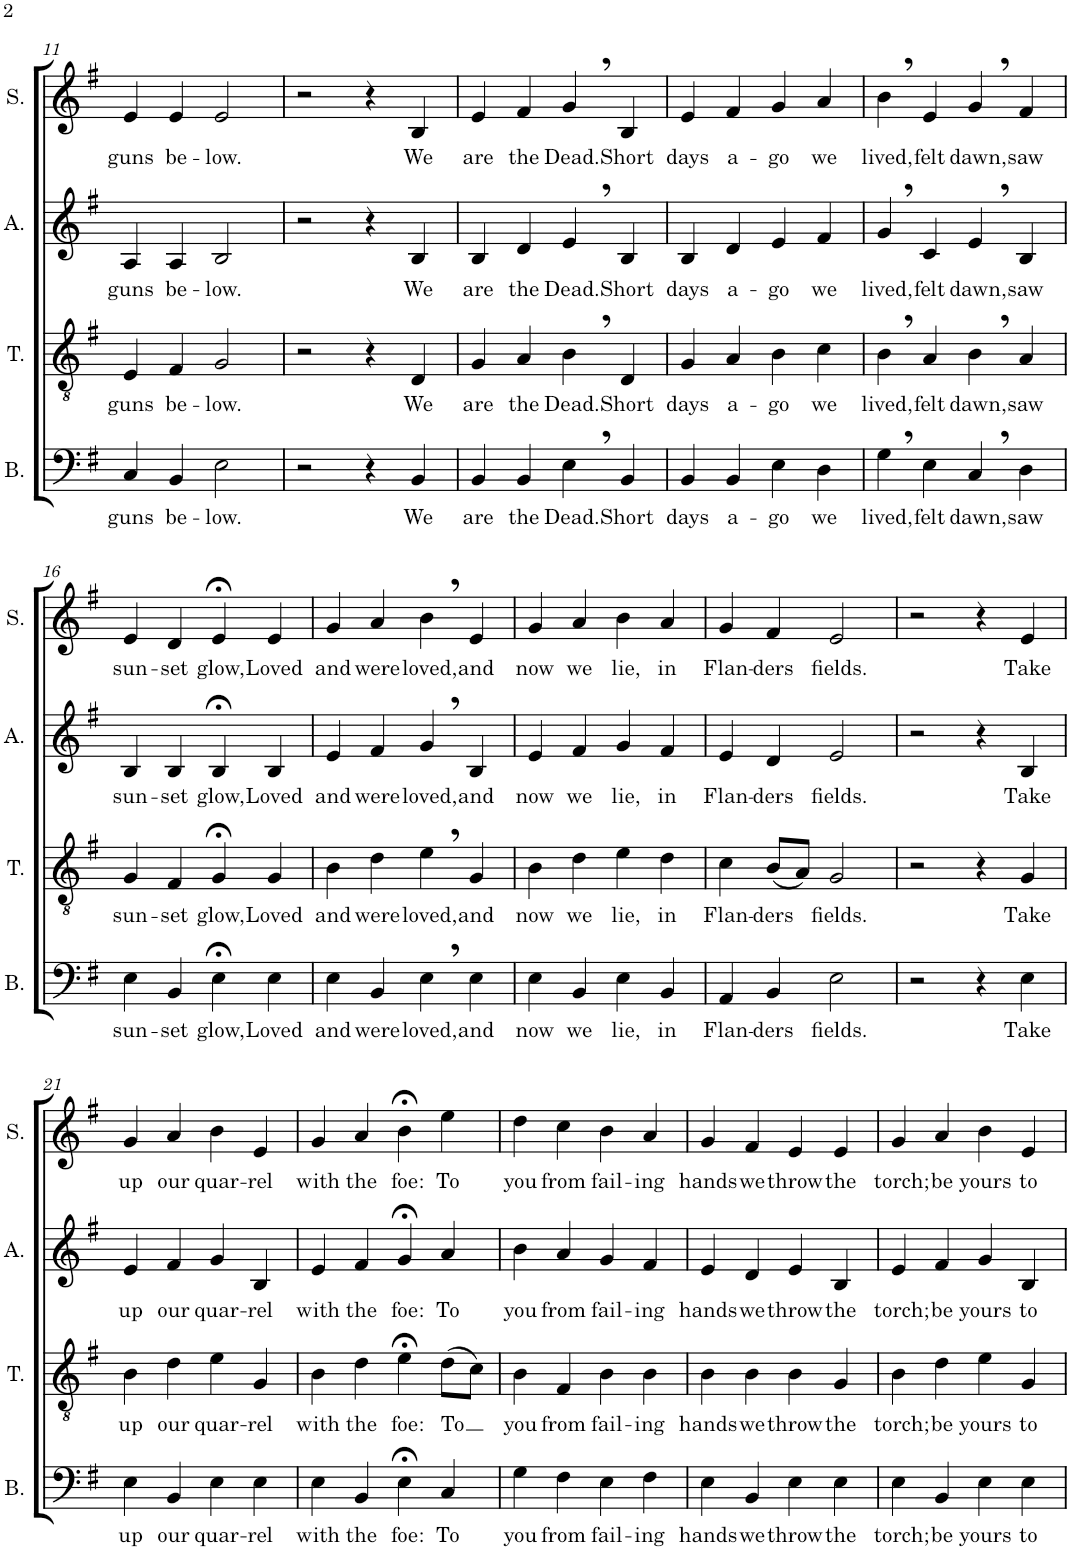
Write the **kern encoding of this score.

**kern	**text	**kern	**text	**kern	**text	**kern	**text
*part4	*part4	*part3	*part3	*part2	*part2	*part1	*part1
*staff4	*staff4	*staff3	*staff3	*staff2	*staff2	*staff1	*staff1
*I"Bass	*	*I"Tenor	*	*I"Alto	*	*I"Soprano	*
*I'B.	*	*I'T.	*	*I'A.	*	*I'S.	*
!!LO:PB:g=z
*clefF4	*	*clefGv2	*	*clefG2	*	*clefG2	*
*k[f#]	*	*k[f#]	*	*k[f#]	*	*k[f#]	*
*M4/4	*	*M4/4	*	*M4/4	*	*M4/4	*
=11	=11	=11	=11	=11	=11	=11	=11
!	!LO:LY:b	!	!LO:LY:b	!	!LO:LY:b	!	!LO:LY:b
4C/	guns	4E/	guns	4A/	guns	4e/	guns
!	!LO:LY:b	!	!LO:LY:b	!	!LO:LY:b	!	!LO:LY:b
4BB/	be-	4F#/	be-	4A/	be-	4e/	be-
!	!LO:LY:b	!	!LO:LY:b	!	!LO:LY:b	!	!LO:LY:b
2E\	-low.	2G/	-low.	2B/	-low.	2e/	-low.
=12	=12	=12	=12	=12	=12	=12	=12
2r	.	2r	.	2r	.	2r	.
4r	.	4r	.	4r	.	4r	.
!	!LO:LY:b	!	!LO:LY:b	!	!LO:LY:b	!	!LO:LY:b
4BB/	We	4D/	We	4B/	We	4B/	We
=13	=13	=13	=13	=13	=13	=13	=13
!	!LO:LY:b	!	!LO:LY:b	!	!LO:LY:b	!	!LO:LY:b
4BB/	are	4G/	are	4B/	are	4e/	are
!	!LO:LY:b	!	!LO:LY:b	!	!LO:LY:b	!	!LO:LY:b
4BB/	the	4A/	the	4d/	the	4f#/	the
!	!LO:LY:b	!	!LO:LY:b	!	!LO:LY:b	!	!LO:LY:b
4E,\	Dead.	4B,\	Dead.	4e,/	Dead.	4g,/	Dead.
!	!LO:LY:b	!	!LO:LY:b	!	!LO:LY:b	!	!LO:LY:b
4BB/	Short	4D/	Short	4B/	Short	4B/	Short
=14	=14	=14	=14	=14	=14	=14	=14
!	!LO:LY:b	!	!LO:LY:b	!	!LO:LY:b	!	!LO:LY:b
4BB/	days	4G/	days	4B/	days	4e/	days
!	!LO:LY:b	!	!LO:LY:b	!	!LO:LY:b	!	!LO:LY:b
4BB/	a-	4A/	a-	4d/	a-	4f#/	a-
!	!LO:LY:b	!	!LO:LY:b	!	!LO:LY:b	!	!LO:LY:b
4E\	-go	4B\	-go	4e/	-go	4g/	-go
!	!LO:LY:b	!	!LO:LY:b	!	!LO:LY:b	!	!LO:LY:b
4D\	we	4c\	we	4f#/	we	4a/	we
=15	=15	=15	=15	=15	=15	=15	=15
!	!LO:LY:b	!	!LO:LY:b	!	!LO:LY:b	!	!LO:LY:b
4G,\	lived,	4B,\	lived,	4g,/	lived,	4b,\	lived,
!	!LO:LY:b	!	!LO:LY:b	!	!LO:LY:b	!	!LO:LY:b
4E\	felt	4A/	felt	4c/	felt	4e/	felt
!	!LO:LY:b	!	!LO:LY:b	!	!LO:LY:b	!	!LO:LY:b
4C,/	dawn,	4B,\	dawn,	4e,/	dawn,	4g,/	dawn,
!	!LO:LY:b	!	!LO:LY:b	!	!LO:LY:b	!	!LO:LY:b
4D\	saw	4A/	saw	4B/	saw	4f#/	saw
!!LO:LB:g=z
=16	=16	=16	=16	=16	=16	=16	=16
!	!LO:LY:b	!	!LO:LY:b	!	!LO:LY:b	!	!LO:LY:b
4E\	sun-	4G/	sun-	4B/	sun-	4e/	sun-
!	!LO:LY:b	!	!LO:LY:b	!	!LO:LY:b	!	!LO:LY:b
4BB/	-set	4F#/	-set	4B/	-set	4d/	-set
!	!LO:LY:b	!	!LO:LY:b	!	!LO:LY:b	!	!LO:LY:b
4E;<\	glow,	4G;</	glow,	4B;</	glow,	4e;</	glow,
!	!LO:LY:b	!	!LO:LY:b	!	!LO:LY:b	!	!LO:LY:b
4E\	Loved	4G/	Loved	4B/	Loved	4e/	Loved
=17	=17	=17	=17	=17	=17	=17	=17
!	!LO:LY:b	!	!LO:LY:b	!	!LO:LY:b	!	!LO:LY:b
4E\	and	4B\	and	4e/	and	4g/	and
!	!LO:LY:b	!	!LO:LY:b	!	!LO:LY:b	!	!LO:LY:b
4BB/	were	4d\	were	4f#/	were	4a/	were
!	!LO:LY:b	!	!LO:LY:b	!	!LO:LY:b	!	!LO:LY:b
4E,\	loved,	4e,\	loved,	4g,/	loved,	4b,\	loved,
!	!LO:LY:b	!	!LO:LY:b	!	!LO:LY:b	!	!LO:LY:b
4E\	and	4G/	and	4B/	and	4e/	and
=18	=18	=18	=18	=18	=18	=18	=18
!	!LO:LY:b	!	!LO:LY:b	!	!LO:LY:b	!	!LO:LY:b
4E\	now	4B\	now	4e/	now	4g/	now
!	!LO:LY:b	!	!LO:LY:b	!	!LO:LY:b	!	!LO:LY:b
4BB/	we	4d\	we	4f#/	we	4a/	we
!	!LO:LY:b	!	!LO:LY:b	!	!LO:LY:b	!	!LO:LY:b
4E\	lie,	4e\	lie,	4g/	lie,	4b\	lie,
!	!LO:LY:b	!	!LO:LY:b	!	!LO:LY:b	!	!LO:LY:b
4BB/	in	4d\	in	4f#/	in	4a/	in
=19	=19	=19	=19	=19	=19	=19	=19
!	!LO:LY:b	!	!LO:LY:b	!	!LO:LY:b	!	!LO:LY:b
4AA/	Flan-	4c\	Flan-	4e/	Flan-	4g/	Flan-
!	!LO:LY:b	!	!LO:LY:b	!	!LO:LY:b	!	!LO:LY:b
4BB/	-ders	(8B/L	-ders	4d/	-ders	4f#/	-ders
.	.	8A/J)	.	.	.	.	.
!	!LO:LY:b	!	!LO:LY:b	!	!LO:LY:b	!	!LO:LY:b
2E\	fields.	2G/	fields.	2e/	fields.	2e/	fields.
=20	=20	=20	=20	=20	=20	=20	=20
2r	.	2r	.	2r	.	2r	.
4r	.	4r	.	4r	.	4r	.
!	!LO:LY:b	!	!LO:LY:b	!	!LO:LY:b	!	!LO:LY:b
4E\	Take	4G/	Take	4B/	Take	4e/	Take
!!LO:LB:g=z
=21	=21	=21	=21	=21	=21	=21	=21
!	!LO:LY:b	!	!LO:LY:b	!	!LO:LY:b	!	!LO:LY:b
4E\	up	4B\	up	4e/	up	4g/	up
!	!LO:LY:b	!	!LO:LY:b	!	!LO:LY:b	!	!LO:LY:b
4BB/	our	4d\	our	4f#/	our	4a/	our
!	!LO:LY:b	!	!LO:LY:b	!	!LO:LY:b	!	!LO:LY:b
4E\	quar-	4e\	quar-	4g/	quar-	4b\	quar-
!	!LO:LY:b	!	!LO:LY:b	!	!LO:LY:b	!	!LO:LY:b
4E\	-rel	4G/	-rel	4B/	-rel	4e/	-rel
=22	=22	=22	=22	=22	=22	=22	=22
!	!LO:LY:b	!	!LO:LY:b	!	!LO:LY:b	!	!LO:LY:b
4E\	with	4B\	with	4e/	with	4g/	with
!	!LO:LY:b	!	!LO:LY:b	!	!LO:LY:b	!	!LO:LY:b
4BB/	the	4d\	the	4f#/	the	4a/	the
!	!LO:LY:b	!	!LO:LY:b	!	!LO:LY:b	!	!LO:LY:b
4E;<\	foe:	4e;<\	foe:	4g;</	foe:	4b;<\	foe:
!	!LO:LY:b	!	!LO:LY:b	!	!LO:LY:b	!	!LO:LY:b
4C/	To	(8d\L	To	4a/	To	4ee\	To
.	.	8c\J)	.	.	.	.	.
=23	=23	=23	=23	=23	=23	=23	=23
!	!LO:LY:b	!	!LO:LY:b	!	!LO:LY:b	!	!LO:LY:b
4G\	you	4B\	you	4b\	you	4dd\	you
!	!LO:LY:b	!	!LO:LY:b	!	!LO:LY:b	!	!LO:LY:b
4F#\	from	4F#/	from	4a/	from	4cc\	from
!	!LO:LY:b	!	!LO:LY:b	!	!LO:LY:b	!	!LO:LY:b
4E\	fail-	4B\	fail-	4g/	fail-	4b\	fail-
!	!LO:LY:b	!	!LO:LY:b	!	!LO:LY:b	!	!LO:LY:b
4F#\	-ing	4B\	-ing	4f#/	-ing	4a/	-ing
=24	=24	=24	=24	=24	=24	=24	=24
!	!LO:LY:b	!	!LO:LY:b	!	!LO:LY:b	!	!LO:LY:b
4E\	hands	4B\	hands	4e/	hands	4g/	hands
!	!LO:LY:b	!	!LO:LY:b	!	!LO:LY:b	!	!LO:LY:b
4BB/	we	4B\	we	4d/	we	4f#/	we
!	!LO:LY:b	!	!LO:LY:b	!	!LO:LY:b	!	!LO:LY:b
4E\	throw	4B\	throw	4e/	throw	4e/	throw
!	!LO:LY:b	!	!LO:LY:b	!	!LO:LY:b	!	!LO:LY:b
4E\	the	4G/	the	4B/	the	4e/	the
=25	=25	=25	=25	=25	=25	=25	=25
!	!LO:LY:b	!	!LO:LY:b	!	!LO:LY:b	!	!LO:LY:b
4E\	torch;	4B\	torch;	4e/	torch;	4g/	torch;
!	!LO:LY:b	!	!LO:LY:b	!	!LO:LY:b	!	!LO:LY:b
4BB/	be	4d\	be	4f#/	be	4a/	be
!	!LO:LY:b	!	!LO:LY:b	!	!LO:LY:b	!	!LO:LY:b
4E\	yours	4e\	yours	4g/	yours	4b\	yours
!	!LO:LY:b	!	!LO:LY:b	!	!LO:LY:b	!	!LO:LY:b
4E\	to	4G/	to	4B/	to	4e/	to
=	=	=	=	=	=	=	=
*-	*-	*-	*-	*-	*-	*-	*-
